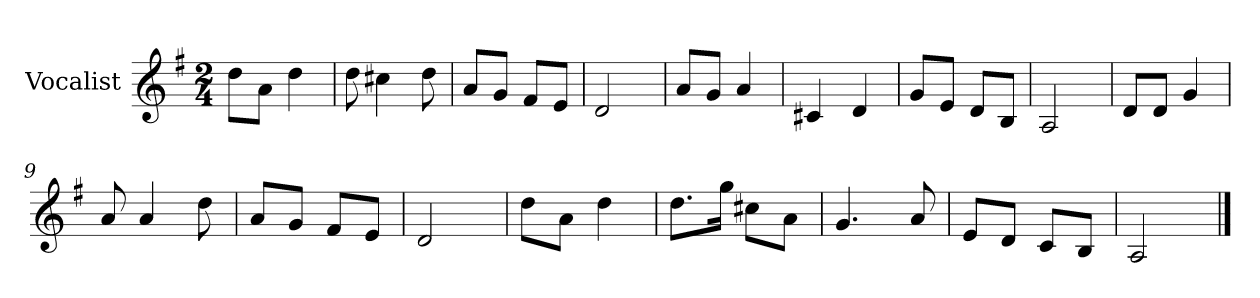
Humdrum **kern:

**kern
*part1
*staff1
*I"Vocalist
*k[f#]
*G:
*M2/4
=
8ddL
8aJ
4dd
=1
8dd
4cc#X
8dd
=2
8aL
8gJ
8f#L
8eJ
=3
2d
=4
8aL
8gJ
4a
=5
4c#X
4d
=6
8gL
8eJ
8dL
8BJ
=7
2A
=8
8dL
8dJ
4g
=9
8a
4a
8dd
=10
8aL
8gJ
8f#L
8eJ
=11
2d
=12
8ddL
8aJ
4dd
=13
8.ddL
16ggJk
8cc#XL
8aJ
=14
4.g
8a
=15
8eL
8dJ
8cL
8BJ
=16
2A
==
*-
